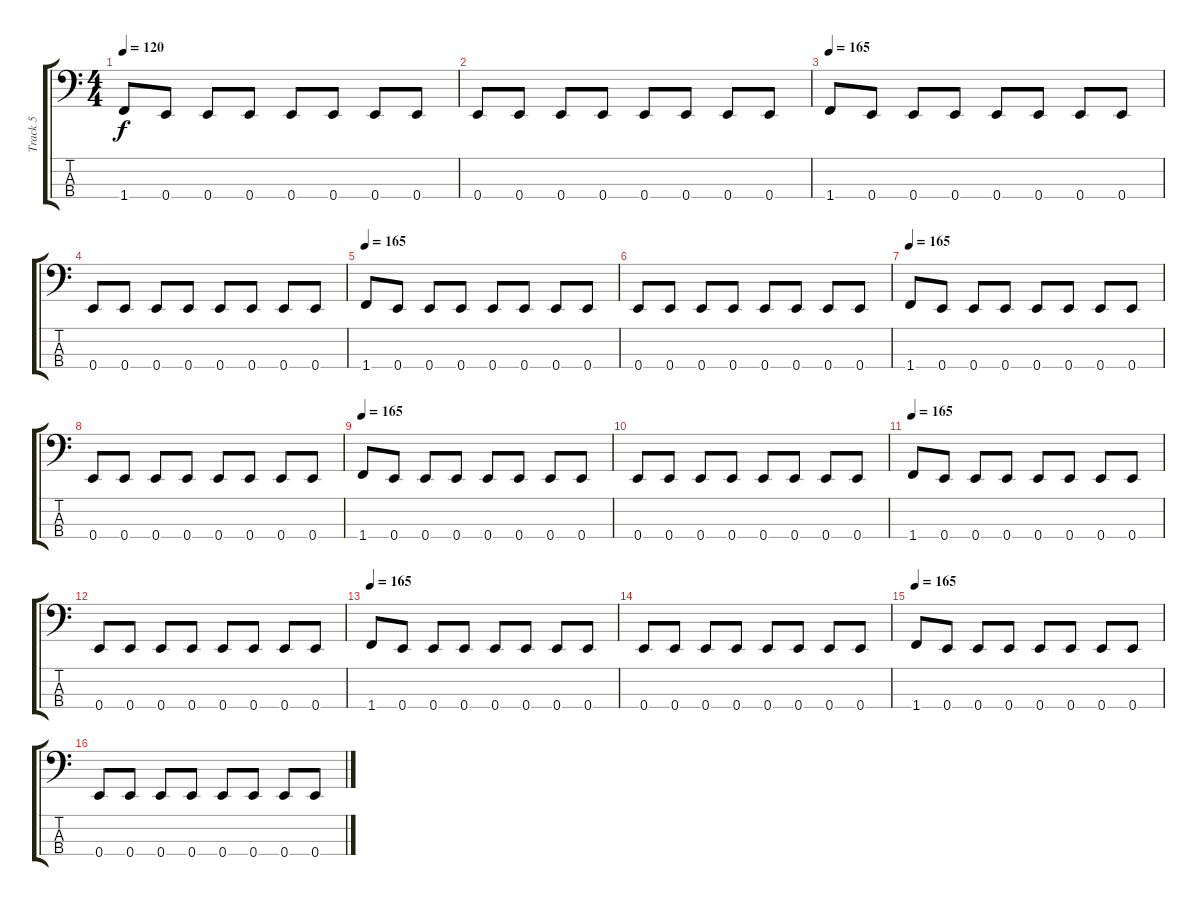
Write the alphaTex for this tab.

\track ("Track 5" "Track 5") {instrument electricbasspick}
\staff {score tabs}
\tuning (G2 D2 A1 E1) {hide}
\ts (4 4)
\tempo 120
\tempo 165
\tempo 120
\clef f4
\ks c
1.4.8{dy f instrument electricbasspick} 0.4.8 0.4.8 0.4.8 0.4.8 0.4.8 0.4.8 0.4.8 |
0.4.8 0.4.8 0.4.8 0.4.8 0.4.8 0.4.8 0.4.8 0.4.8 |
\tempo 165
1.4.8 0.4.8 0.4.8 0.4.8 0.4.8 0.4.8 0.4.8 0.4.8 |
0.4.8 0.4.8 0.4.8 0.4.8 0.4.8 0.4.8 0.4.8 0.4.8 |
\tempo 165
1.4.8 0.4.8 0.4.8 0.4.8 0.4.8 0.4.8 0.4.8 0.4.8 |
0.4.8 0.4.8 0.4.8 0.4.8 0.4.8 0.4.8 0.4.8 0.4.8 |
\tempo 165
1.4.8 0.4.8 0.4.8 0.4.8 0.4.8 0.4.8 0.4.8 0.4.8 |
0.4.8 0.4.8 0.4.8 0.4.8 0.4.8 0.4.8 0.4.8 0.4.8 |
\tempo 165
1.4.8 0.4.8 0.4.8 0.4.8 0.4.8 0.4.8 0.4.8 0.4.8 |
0.4.8 0.4.8 0.4.8 0.4.8 0.4.8 0.4.8 0.4.8 0.4.8 |
\tempo 165
1.4.8 0.4.8 0.4.8 0.4.8 0.4.8 0.4.8 0.4.8 0.4.8 |
0.4.8 0.4.8 0.4.8 0.4.8 0.4.8 0.4.8 0.4.8 0.4.8 |
\tempo 165
1.4.8 0.4.8 0.4.8 0.4.8 0.4.8 0.4.8 0.4.8 0.4.8 |
0.4.8 0.4.8 0.4.8 0.4.8 0.4.8 0.4.8 0.4.8 0.4.8 |
\tempo 165
1.4.8 0.4.8 0.4.8 0.4.8 0.4.8 0.4.8 0.4.8 0.4.8 |
0.4.8 0.4.8 0.4.8 0.4.8 0.4.8 0.4.8 0.4.8 0.4.8
